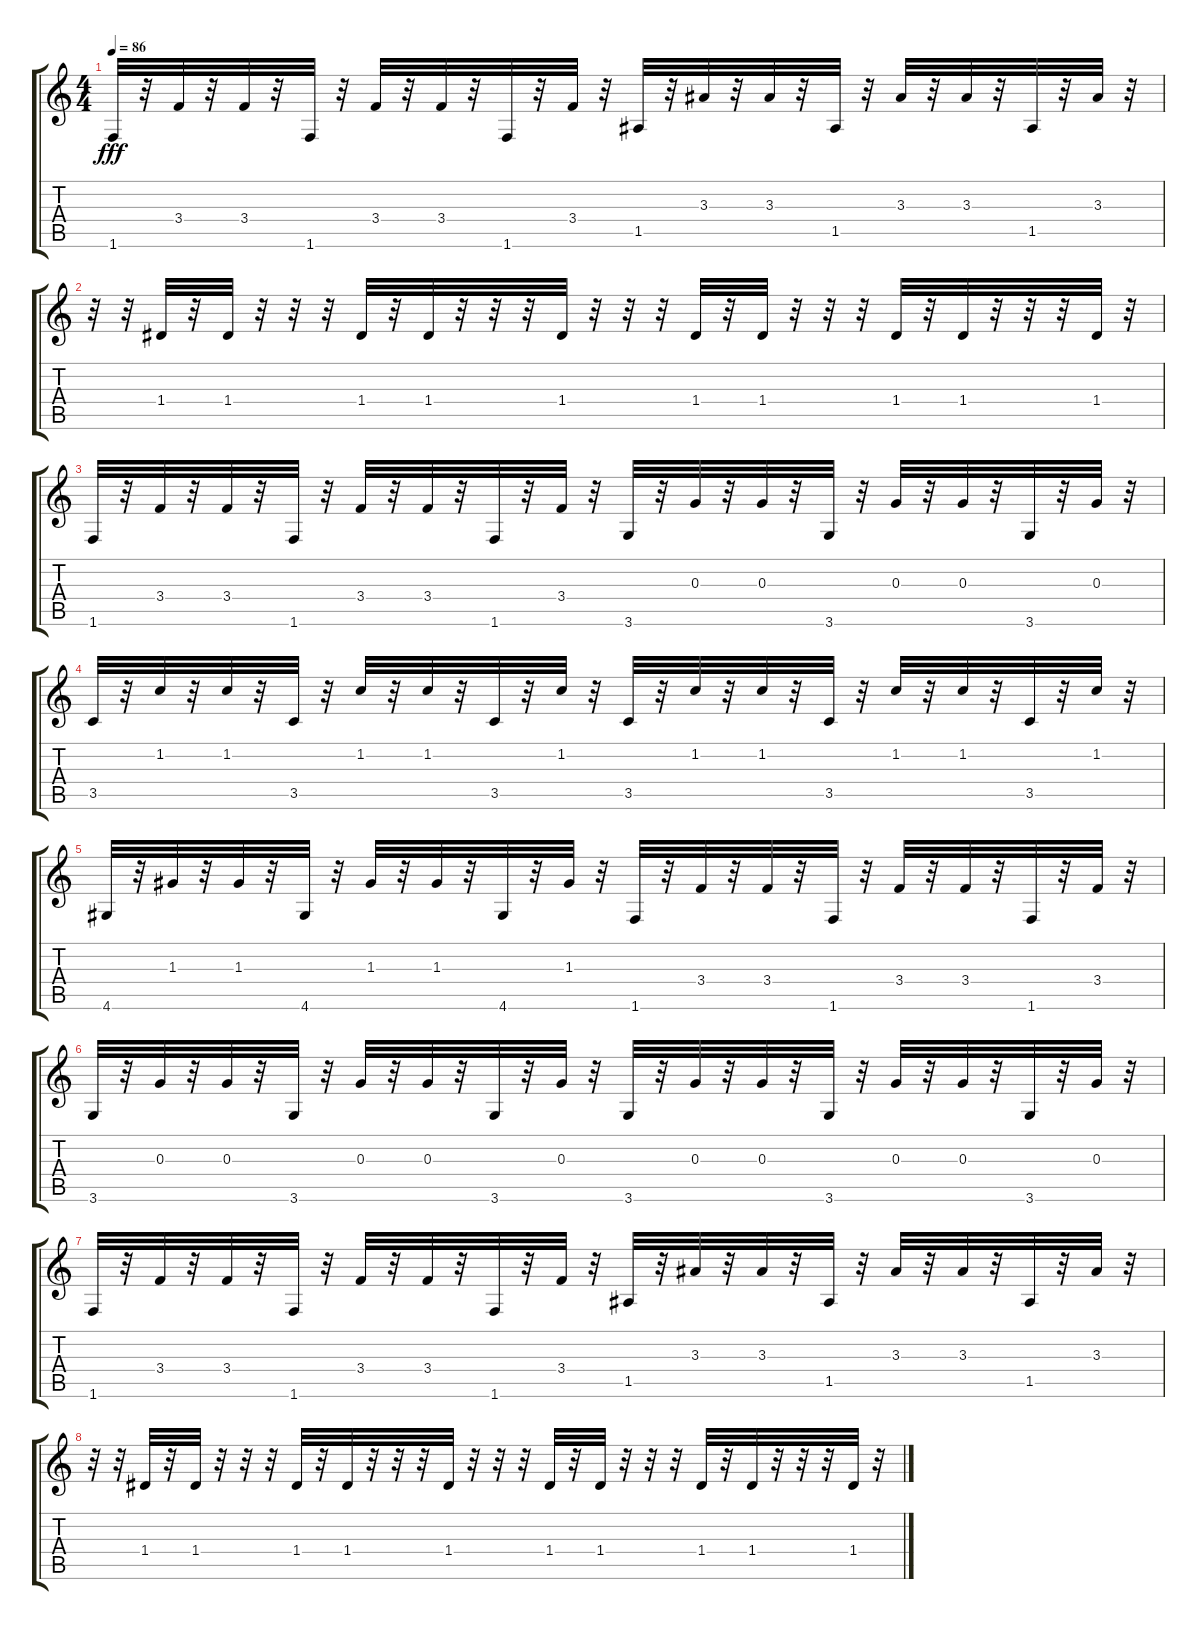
\track "" {instrument synthbass1}
\staff {score tabs}
\tuning (E4 B3 G3 D3 A2 E2) {hide}
\ts (4 4)
\tempo 86
\clef g2
\ks c
1.6.32{dy fff} r.32 3.4.32 r.32 3.4.32 r.32 1.6.32 r.32 3.4.32 r.32 3.4.32 r.32 1.6.32 r.32 3.4.32 r.32 1.5.32 r.32 3.3.32 r.32 3.3.32 r.32 1.5.32 r.32 3.3.32 r.32 3.3.32 r.32 1.5.32 r.32 3.3.32 r.32 |
r.32 r.32 1.4.32 r.32 1.4.32 r.32 r.32 r.32 1.4.32 r.32 1.4.32 r.32 r.32 r.32 1.4.32 r.32 r.32 r.32 1.4.32 r.32 1.4.32 r.32 r.32 r.32 1.4.32 r.32 1.4.32 r.32 r.32 r.32 1.4.32 r.32 |
1.6.32 r.32 3.4.32 r.32 3.4.32 r.32 1.6.32 r.32 3.4.32 r.32 3.4.32 r.32 1.6.32 r.32 3.4.32 r.32 3.6.32 r.32 0.3.32 r.32 0.3.32 r.32 3.6.32 r.32 0.3.32 r.32 0.3.32 r.32 3.6.32 r.32 0.3.32 r.32 |
3.5.32 r.32 1.2.32 r.32 1.2.32 r.32 3.5.32 r.32 1.2.32 r.32 1.2.32 r.32 3.5.32 r.32 1.2.32 r.32 3.5.32 r.32 1.2.32 r.32 1.2.32 r.32 3.5.32 r.32 1.2.32 r.32 1.2.32 r.32 3.5.32 r.32 1.2.32 r.32 |
4.6.32 r.32 1.3.32 r.32 1.3.32 r.32 4.6.32 r.32 1.3.32 r.32 1.3.32 r.32 4.6.32 r.32 1.3.32 r.32 1.6.32 r.32 3.4.32 r.32 3.4.32 r.32 1.6.32 r.32 3.4.32 r.32 3.4.32 r.32 1.6.32 r.32 3.4.32 r.32 |
3.6.32 r.32 0.3.32 r.32 0.3.32 r.32 3.6.32 r.32 0.3.32 r.32 0.3.32 r.32 3.6.32 r.32 0.3.32 r.32 3.6.32 r.32 0.3.32 r.32 0.3.32 r.32 3.6.32 r.32 0.3.32 r.32 0.3.32 r.32 3.6.32 r.32 0.3.32 r.32 |
1.6.32 r.32 3.4.32 r.32 3.4.32 r.32 1.6.32 r.32 3.4.32 r.32 3.4.32 r.32 1.6.32 r.32 3.4.32 r.32 1.5.32 r.32 3.3.32 r.32 3.3.32 r.32 1.5.32 r.32 3.3.32 r.32 3.3.32 r.32 1.5.32 r.32 3.3.32 r.32 |
r.32 r.32 1.4.32 r.32 1.4.32 r.32 r.32 r.32 1.4.32 r.32 1.4.32 r.32 r.32 r.32 1.4.32 r.32 r.32 r.32 1.4.32 r.32 1.4.32 r.32 r.32 r.32 1.4.32 r.32 1.4.32 r.32 r.32 r.32 1.4.32 r.32
